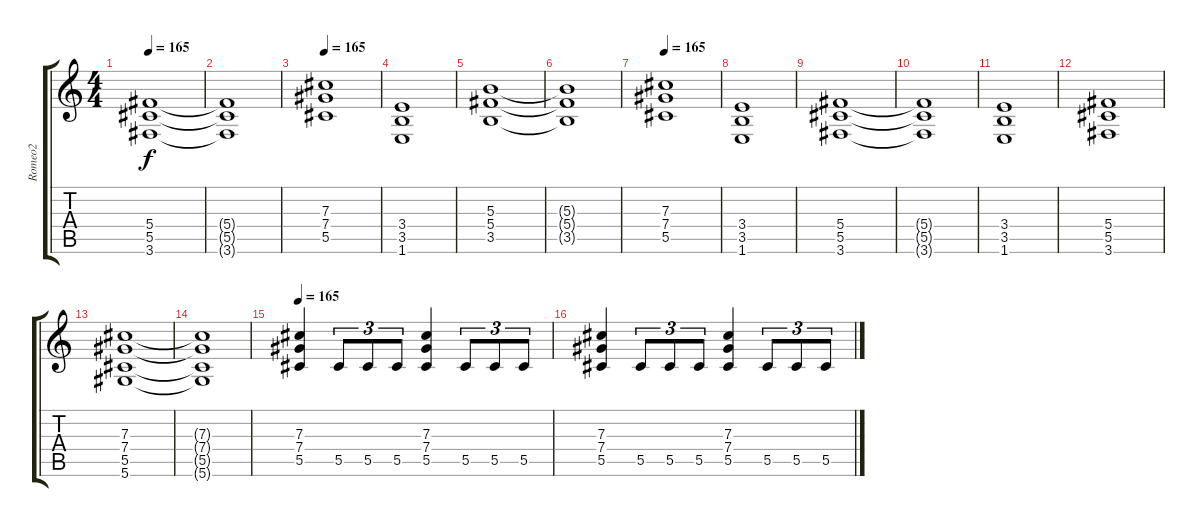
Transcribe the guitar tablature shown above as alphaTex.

\track ("Romeo2" "Romeo2") {instrument distortionguitar}
\staff {score tabs}
\tuning (Eb4 Bb3 Gb3 Db3 Ab2 Eb2) {hide}
\ts (4 4)
\tempo 165
\clef g2
\ks c
(5.4 5.5 3.6).1{dy f} |
(5.4{t} 5.5{t} 3.6{t}).1 |
\tempo 165
(7.3 7.4 5.5).1 |
(3.4 3.5 1.6).1 |
(5.3 5.4 3.5).1 |
(5.3{t} 5.4{t} 3.5{t}).1 |
\tempo 165
(7.3 7.4 5.5).1 |
(3.4 3.5 1.6).1 |
(5.4 5.5 3.6).1 |
(5.4{t} 5.5{t} 3.6{t}).1 |
(3.4 3.5 1.6).1 |
(5.4 5.5 3.6).1 |
(7.3 7.4 5.5 5.6).1 |
(7.3{t} 7.4{t} 5.5{t} 5.6{t}).1 |
\tempo 165
(7.3 7.4 5.5).4 5.5.8{tu (3 2)} 5.5.8{tu (3 2)} 5.5.8{tu (3 2)} (7.3 7.4 5.5).4 5.5.8{tu (3 2)} 5.5.8{tu (3 2)} 5.5.8{tu (3 2)} |
(7.3 7.4 5.5).4 5.5.8{tu (3 2)} 5.5.8{tu (3 2)} 5.5.8{tu (3 2)} (7.3 7.4 5.5).4 5.5.8{tu (3 2)} 5.5.8{tu (3 2)} 5.5.8{tu (3 2)}
